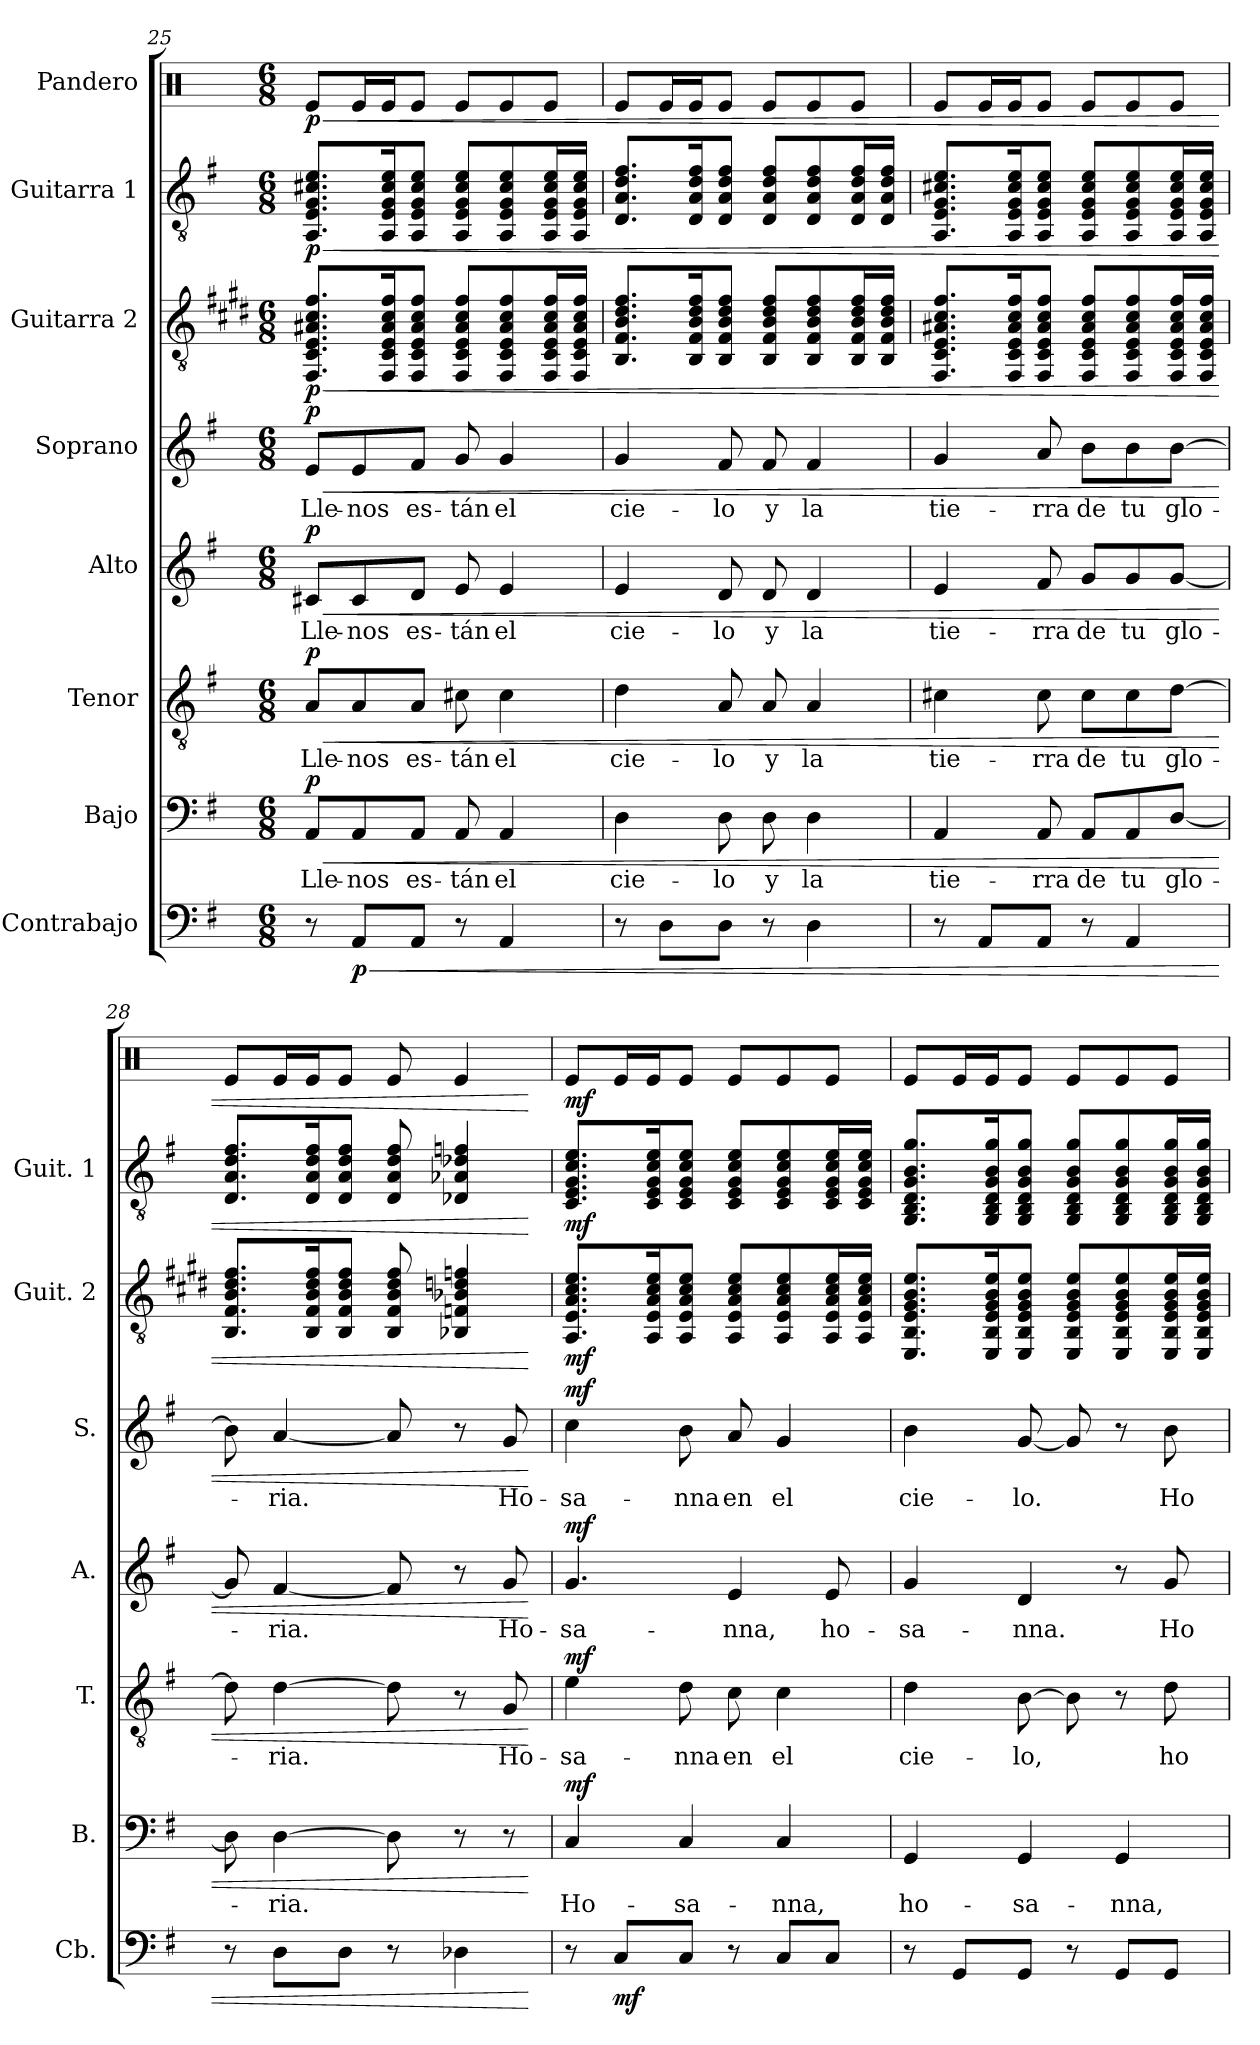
**kern	**dynam	**kern	**text	**dynam	**kern	**text	**dynam	**kern	**text	**dynam	**kern	**text	**dynam	**kern	**dynam	**kern	**dynam	**kern	**dynam
*part8	*part8	*part7	*part7	*part7	*part6	*part6	*part6	*part5	*part5	*part5	*part4	*part4	*part4	*part3	*part3	*part2	*part2	*part1	*part1
*staff8	*staff8	*staff7	*staff7	*staff7	*staff6	*staff6	*staff6	*staff5	*staff5	*staff5	*staff4	*staff4	*staff4	*staff3	*staff3	*staff2	*staff2	*staff1	*staff1
*I"Contrabajo	*	*I"Bajo	*	*	*I"Tenor	*	*	*I"Alto	*	*	*I"Soprano	*	*	*I"Guitarra 2	*	*I"Guitarra 1	*	*I"Pandero	*
*I'Cb.	*	*I'B.	*	*	*I'T.	*	*	*I'A.	*	*	*I'S.	*	*	*I'Guit. 2	*	*I'Guit. 1	*	*	*
*clefF4	*	*clefF4	*	*	*clefGv2	*	*	*clefG2	*	*	*clefG2	*	*	*clefGv2	*	*clefGv2	*	*clefX	*
*ITrd7c12	*	*	*	*	*	*	*	*	*	*	*	*	*	*	*	*	*	*	*
*k[f#]	*	*k[f#]	*	*	*k[f#]	*	*	*k[f#]	*	*	*k[f#]	*	*	*k[f#c#g#d#]	*	*k[f#]	*	*k[]	*
*M6/8	*	*M6/8	*	*	*M6/8	*	*	*M6/8	*	*	*M6/8	*	*	*M6/8	*	*M6/8	*	*M6/8	*
=25	=25	=25	=25	=25	=25	=25	=25	=25	=25	=25	=25	=25	=25	=25	=25	=25	=25	=25	=25
!	!	!	!	!LO:HP:b	!	!	!LO:HP:b	!	!	!LO:HP:b	!	!	!LO:HP:b	!	!LO:HP:b	!	!LO:HP:b	!	!LO:HP:b
!	!	!	!	!LO:DY:n=1:a	!	!	!LO:DY:n=1:a	!	!	!LO:DY:n=1:a	!	!	!LO:DY:n=1:a	!	!LO:DY:n=1:b	!	!LO:DY:n=1:b	!	!LO:DY:n=1:b
8r	.	8AA/L	Lle-	< p	8A/L	Lle-	< p	8c#X/L	Lle-	< p	8e/L	Lle-	< p	8.FF#/ 8.C#/ 8.E/ 8.A#X/ 8.c#/ 8.f#/L	< p	8.AA/ 8.E/ 8.G/ 8.c#X/ 8.e/L	< p	8Re/L	< p
!	!LO:HP:b	!	!	!	!	!	!	!	!	!	!	!	!	!	!	!	!	!	!
!	!LO:DY:n=1:b	!	!	!	!	!	!	!	!	!	!	!	!	!	!	!	!	!	!
8AAA/L	< p	8AA/	-nos	.	8A/	-nos	.	8c#/	-nos	.	8e/	-nos	.	.	.	.	.	16Re/L	.
.	.	.	.	.	.	.	.	.	.	.	.	.	.	16FF#/ 16C#/ 16E/ 16A#/ 16c#/ 16f#/K	.	16AA/ 16E/ 16G/ 16c#/ 16e/K	.	16Re/J	.
8AAA/J	.	8AA/J	es-	.	8A/J	es-	.	8d/J	es-	.	8f#/J	es-	.	8FF#/ 8C#/ 8E/ 8A#/ 8c#/ 8f#/J	.	8AA/ 8E/ 8G/ 8c#/ 8e/J	.	8Re/J	.
8r	.	8AA/	-tán	.	8c#X\	-tán	.	8e/	-tán	.	8g/	-tán	.	8FF#/ 8C#/ 8E/ 8A#/ 8c#/ 8f#/L	.	8AA/ 8E/ 8G/ 8c#/ 8e/L	.	8Re/L	.
4AAA/	.	4AA/	el	.	4c#\	el	.	4e/	el	.	4g/	el	.	8FF#/ 8C#/ 8E/ 8A#/ 8c#/ 8f#/	.	8AA/ 8E/ 8G/ 8c#/ 8e/	.	8Re/	.
.	.	.	.	.	.	.	.	.	.	.	.	.	.	16FF#/ 16C#/ 16E/ 16A#/ 16c#/ 16f#/L	.	16AA/ 16E/ 16G/ 16c#/ 16e/L	.	8Re/J	.
.	.	.	.	.	.	.	.	.	.	.	.	.	.	16FF#/ 16C#/ 16E/ 16A#/ 16c#/ 16f#/JJ	.	16AA/ 16E/ 16G/ 16c#/ 16e/JJ	.	.	.
=26	=26	=26	=26	=26	=26	=26	=26	=26	=26	=26	=26	=26	=26	=26	=26	=26	=26	=26	=26
8r	.	4D\	cie-	.	4d\	cie-	.	4e/	cie-	.	4g/	cie-	.	8.BB/ 8.F#/ 8.B/ 8.d#/ 8.f#/L	.	8.D/ 8.A/ 8.d/ 8.f#/L	.	8Re/L	.
8DD\L	.	.	.	.	.	.	.	.	.	.	.	.	.	.	.	.	.	16Re/L	.
.	.	.	.	.	.	.	.	.	.	.	.	.	.	16BB/ 16F#/ 16B/ 16d#/ 16f#/K	.	16D/ 16A/ 16d/ 16f#/K	.	16Re/J	.
8DD\J	.	8D\	-lo	.	8A/	-lo	.	8d/	-lo	.	8f#/	-lo	.	8BB/ 8F#/ 8B/ 8d#/ 8f#/J	.	8D/ 8A/ 8d/ 8f#/J	.	8Re/J	.
8r	.	8D\	y	.	8A/	y	.	8d/	y	.	8f#/	y	.	8BB/ 8F#/ 8B/ 8d#/ 8f#/L	.	8D/ 8A/ 8d/ 8f#/L	.	8Re/L	.
4DD\	.	4D\	la	.	4A/	la	.	4d/	la	.	4f#/	la	.	8BB/ 8F#/ 8B/ 8d#/ 8f#/	.	8D/ 8A/ 8d/ 8f#/	.	8Re/	.
.	.	.	.	.	.	.	.	.	.	.	.	.	.	16BB/ 16F#/ 16B/ 16d#/ 16f#/L	.	16D/ 16A/ 16d/ 16f#/L	.	8Re/J	.
.	.	.	.	.	.	.	.	.	.	.	.	.	.	16BB/ 16F#/ 16B/ 16d#/ 16f#/JJ	.	16D/ 16A/ 16d/ 16f#/JJ	.	.	.
=27	=27	=27	=27	=27	=27	=27	=27	=27	=27	=27	=27	=27	=27	=27	=27	=27	=27	=27	=27
8r	.	4AA/	tie-	.	4c#X\	tie-	.	4e/	tie-	.	4g/	tie-	.	8.FF#/ 8.C#/ 8.E/ 8.A#X/ 8.c#/ 8.f#/L	.	8.AA/ 8.E/ 8.G/ 8.c#X/ 8.e/L	.	8Re/L	.
8AAA/L	.	.	.	.	.	.	.	.	.	.	.	.	.	.	.	.	.	16Re/L	.
.	.	.	.	.	.	.	.	.	.	.	.	.	.	16FF#/ 16C#/ 16E/ 16A#/ 16c#/ 16f#/K	.	16AA/ 16E/ 16G/ 16c#/ 16e/K	.	16Re/J	.
8AAA/J	.	8AA/	-rra	.	8c#\	-rra	.	8f#/	-rra	.	8a/	-rra	.	8FF#/ 8C#/ 8E/ 8A#/ 8c#/ 8f#/J	.	8AA/ 8E/ 8G/ 8c#/ 8e/J	.	8Re/J	.
8r	.	8AA/L	de	.	8c#\L	de	.	8g/L	de	.	8b\L	de	.	8FF#/ 8C#/ 8E/ 8A#/ 8c#/ 8f#/L	.	8AA/ 8E/ 8G/ 8c#/ 8e/L	.	8Re/L	.
4AAA/	.	8AA/	tu	.	8c#\	tu	.	8g/	tu	.	8b\	tu	.	8FF#/ 8C#/ 8E/ 8A#/ 8c#/ 8f#/	.	8AA/ 8E/ 8G/ 8c#/ 8e/	.	8Re/	.
.	.	[8D/J	glo-	.	[8d\J	glo-	.	[8g/J	glo-	.	[8b\J	glo-	.	16FF#/ 16C#/ 16E/ 16A#/ 16c#/ 16f#/L	.	16AA/ 16E/ 16G/ 16c#/ 16e/L	.	8Re/J	.
.	.	.	.	.	.	.	.	.	.	.	.	.	.	16FF#/ 16C#/ 16E/ 16A#/ 16c#/ 16f#/JJ	.	16AA/ 16E/ 16G/ 16c#/ 16e/JJ	.	.	.
=28	=28	=28	=28	=28	=28	=28	=28	=28	=28	=28	=28	=28	=28	=28	=28	=28	=28	=28	=28
8r	.	8D\]	.	.	8d\]	.	.	8g/]	.	.	8b\]	.	.	8.BB/ 8.F#/ 8.B/ 8.d#/ 8.f#/L	.	8.D/ 8.A/ 8.d/ 8.f#/L	.	8Re/L	.
8DD\L	.	[4D\	-ria.	.	[4d\	-ria.	.	[4f#/	-ria.	.	[4a/	-ria.	.	.	.	.	.	16Re/L	.
.	.	.	.	.	.	.	.	.	.	.	.	.	.	16BB/ 16F#/ 16B/ 16d#/ 16f#/K	.	16D/ 16A/ 16d/ 16f#/K	.	16Re/J	.
8DD\J	.	.	.	.	.	.	.	.	.	.	.	.	.	8BB/ 8F#/ 8B/ 8d#/ 8f#/J	.	8D/ 8A/ 8d/ 8f#/J	.	8Re/J	.
8r	.	8D\]	.	.	8d\]	.	.	8f#/]	.	.	8a/]	.	.	8BB/ 8F#/ 8B/ 8d#/ 8f#/	.	8D/ 8A/ 8d/ 8f#/	.	8Re/	.
4DD-X\	.	8r	.	.	8r	.	.	8r	.	.	8r	.	.	4BB-X/ 4Fn/ 4B-X/ 4dn/ 4fn/	.	4D-X/ 4A-X/ 4d-X/ 4fn/	.	4Re/	.
.	.	8r	.	.	8G/	Ho-	.	8g/	Ho-	.	8g/	Ho-	.	.	.	.	.	.	.
.	[	.	.	[	.	.	[	.	.	[	.	.	[	.	[	.	[	.	[
=29	=29	=29	=29	=29	=29	=29	=29	=29	=29	=29	=29	=29	=29	=29	=29	=29	=29	=29	=29
!	!	!	!	!LO:DY:a	!	!	!LO:DY:a	!	!	!LO:DY:a	!	!	!LO:DY:a	!	!LO:DY:b	!	!LO:DY:b	!	!LO:DY:b
8r	.	4C/	Ho-	mf	4e\	-sa-	mf	4.g/	-sa-	mf	4cc\	-sa-	mf	8.AA/ 8.E/ 8.A/ 8.c#/ 8.e/L	mf	8.C/ 8.E/ 8.G/ 8.c/ 8.e/L	mf	8Re/L	mf
!	!LO:DY:b	!	!	!	!	!	!	!	!	!	!	!	!	!	!	!	!	!	!
8CC/L	mf	.	.	.	.	.	.	.	.	.	.	.	.	.	.	.	.	16Re/L	.
.	.	.	.	.	.	.	.	.	.	.	.	.	.	16AA/ 16E/ 16A/ 16c#/ 16e/K	.	16C/ 16E/ 16G/ 16c/ 16e/K	.	16Re/J	.
8CC/J	.	4C/	-sa-	.	8d\	-nna	.	.	.	.	8b\	-nna	.	8AA/ 8E/ 8A/ 8c#/ 8e/J	.	8C/ 8E/ 8G/ 8c/ 8e/J	.	8Re/J	.
8r	.	.	.	.	8c\	en	.	4e/	-nna,	.	8a/	en	.	8AA/ 8E/ 8A/ 8c#/ 8e/L	.	8C/ 8E/ 8G/ 8c/ 8e/L	.	8Re/L	.
8CC/L	.	4C/	-nna,	.	4c\	el	.	.	.	.	4g/	el	.	8AA/ 8E/ 8A/ 8c#/ 8e/	.	8C/ 8E/ 8G/ 8c/ 8e/	.	8Re/	.
8CC/J	.	.	.	.	.	.	.	8e/	ho-	.	.	.	.	16AA/ 16E/ 16A/ 16c#/ 16e/L	.	16C/ 16E/ 16G/ 16c/ 16e/L	.	8Re/J	.
.	.	.	.	.	.	.	.	.	.	.	.	.	.	16AA/ 16E/ 16A/ 16c#/ 16e/JJ	.	16C/ 16E/ 16G/ 16c/ 16e/JJ	.	.	.
=30	=30	=30	=30	=30	=30	=30	=30	=30	=30	=30	=30	=30	=30	=30	=30	=30	=30	=30	=30
8r	.	4GG/	ho-	.	4d\	cie-	.	4g/	-sa-	.	4b\	cie-	.	8.EE/ 8.BB/ 8.E/ 8.G#/ 8.B/ 8.e/L	.	8.GG/ 8.BB/ 8.D/ 8.G/ 8.B/ 8.g/L	.	8Re/L	.
8GGG/L	.	.	.	.	.	.	.	.	.	.	.	.	.	.	.	.	.	16Re/L	.
.	.	.	.	.	.	.	.	.	.	.	.	.	.	16EE/ 16BB/ 16E/ 16G#/ 16B/ 16e/K	.	16GG/ 16BB/ 16D/ 16G/ 16B/ 16g/K	.	16Re/J	.
8GGG/J	.	4GG/	-sa-	.	[8B\	-lo,	.	4d/	-nna.	.	[8g/	-lo.	.	8EE/ 8BB/ 8E/ 8G#/ 8B/ 8e/J	.	8GG/ 8BB/ 8D/ 8G/ 8B/ 8g/J	.	8Re/J	.
8r	.	.	.	.	8B\]	.	.	.	.	.	8g/]	.	.	8EE/ 8BB/ 8E/ 8G#/ 8B/ 8e/L	.	8GG/ 8BB/ 8D/ 8G/ 8B/ 8g/L	.	8Re/L	.
8GGG/L	.	4GG/	-nna,	.	8r	.	.	8r	.	.	8r	.	.	8EE/ 8BB/ 8E/ 8G#/ 8B/ 8e/	.	8GG/ 8BB/ 8D/ 8G/ 8B/ 8g/	.	8Re/	.
8GGG/J	.	.	.	.	8d\	ho-	.	8g/	Ho-	.	8b\	Ho-	.	16EE/ 16BB/ 16E/ 16G#/ 16B/ 16e/L	.	16GG/ 16BB/ 16D/ 16G/ 16B/ 16g/L	.	8Re/J	.
.	.	.	.	.	.	.	.	.	.	.	.	.	.	16EE/ 16BB/ 16E/ 16G#/ 16B/ 16e/JJ	.	16GG/ 16BB/ 16D/ 16G/ 16B/ 16g/JJ	.	.	.
=	=	=	=	=	=	=	=	=	=	=	=	=	=	=	=	=	=	=	=
*-	*-	*-	*-	*-	*-	*-	*-	*-	*-	*-	*-	*-	*-	*-	*-	*-	*-	*-	*-
